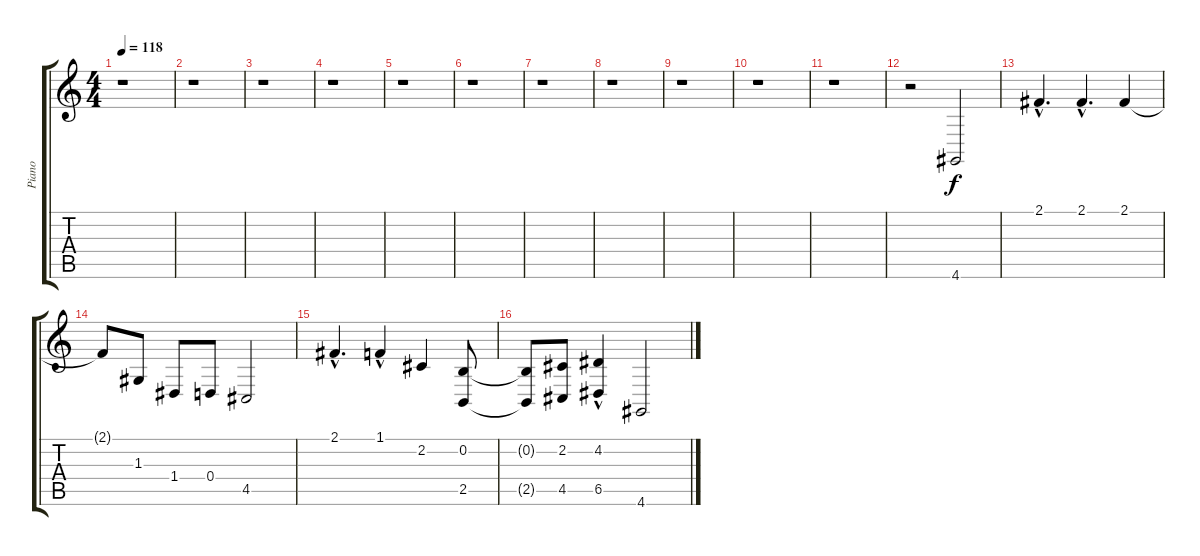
\track ("Piano" "Piano") {instrument acousticgrandpiano}
\staff {score tabs}
\tuning (E4 B3 G3 D3 A2 E2) {hide}
\ts (4 4)
\tempo 118
\clef g2
\ks c
r.1{dy f} |
r.1 |
r.1 |
r.1 |
r.1 |
r.1 |
r.1 |
r.1 |
r.1 |
r.1 |
r.1 |
r.2 4.6.2{instrument acousticgrandpiano} |
2.1{hac}.4{d} 2.1{hac}.4{d} 2.1.4 |
2.1{t}.8 1.3.8 1.4.8 0.4.8 4.5.2 |
2.1{hac}.4{d} 1.1{hac}.4 2.2.4 (0.2 2.5).8 |
(0.2{t} 2.5{t}).8 (2.2 4.5).8 (4.2{hac} 6.5).4 4.6.2
